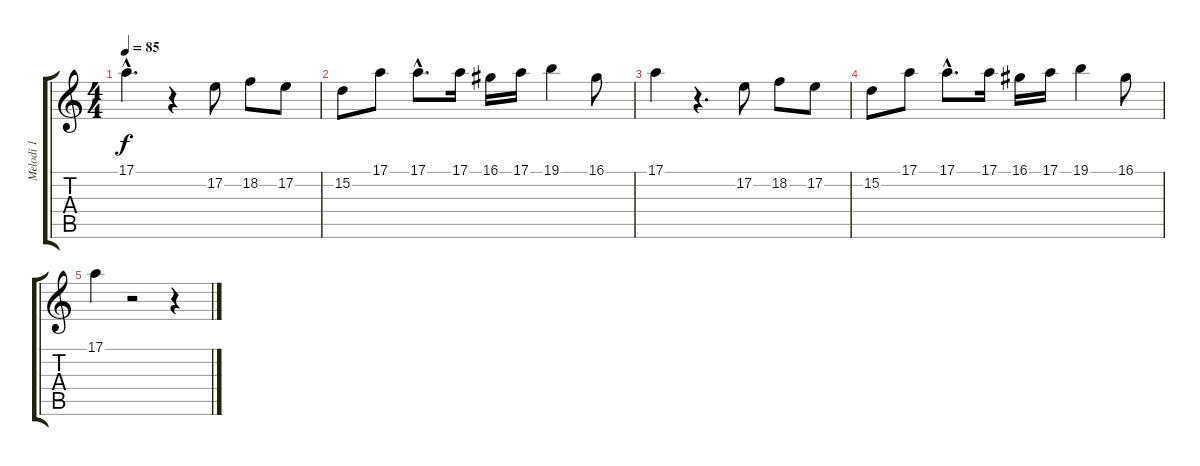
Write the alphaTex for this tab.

\track ("Melodi 1" "Melodi 1") {instrument acousticgrandpiano}
\staff {score tabs}
\tuning (E4 B3 G3 D3 A2 E2) {hide}
\ts (4 4)
\tempo 85
\clef g2
\ks c
17.1{hac}.4{d dy f} r.4 17.2.8 18.2.8 17.2.8 |
15.2.8 17.1.8 17.1{hac}.8{d} 17.1.16 16.1.16 17.1.16 19.1.4 16.1.8 |
17.1.4 r.4{d} 17.2.8 18.2.8 17.2.8 |
15.2.8 17.1.8 17.1{hac}.8{d} 17.1.16 16.1.16 17.1.16 19.1.4 16.1.8 |
17.1.4 r.2 r.4
